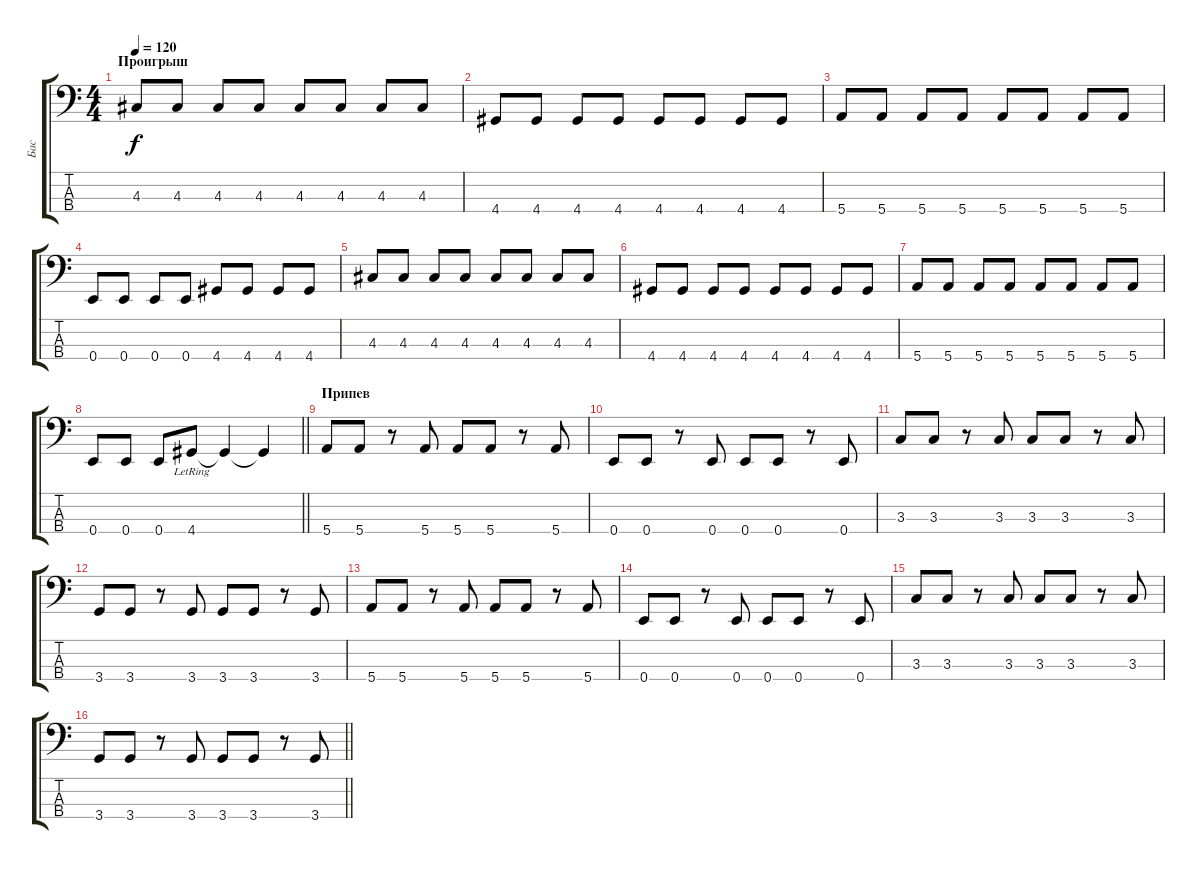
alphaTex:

\track ("Бас" "Бас") {instrument electricbassfinger}
\staff {score tabs}
\tuning (G2 D2 A1 E1) {hide}
\ts (4 4)
\section ("" "Проигрыш")
\tempo 120
\clef f4
\ks c
4.3.8{dy f} 4.3.8 4.3.8 4.3.8 4.3.8 4.3.8 4.3.8 4.3.8 |
4.4.8 4.4.8 4.4.8 4.4.8 4.4.8 4.4.8 4.4.8 4.4.8 |
5.4.8 5.4.8 5.4.8 5.4.8 5.4.8 5.4.8 5.4.8 5.4.8 |
0.4.8 0.4.8 0.4.8 0.4.8 4.4.8 4.4.8 4.4.8 4.4.8 |
4.3.8 4.3.8 4.3.8 4.3.8 4.3.8 4.3.8 4.3.8 4.3.8 |
4.4.8 4.4.8 4.4.8 4.4.8 4.4.8 4.4.8 4.4.8 4.4.8 |
5.4.8 5.4.8 5.4.8 5.4.8 5.4.8 5.4.8 5.4.8 5.4.8 |
\barLineRight lightlight
0.4.8 0.4.8 0.4.8 4.4{lr}.8 4.4{t}.4 4.4{t}.4 |
\section ("" "Припев")
5.4.8 5.4.8 r.8 5.4.8 5.4.8 5.4.8 r.8 5.4.8 |
0.4.8 0.4.8 r.8 0.4.8 0.4.8 0.4.8 r.8 0.4.8 |
3.3.8 3.3.8 r.8 3.3.8 3.3.8 3.3.8 r.8 3.3.8 |
3.4.8 3.4.8 r.8 3.4.8 3.4.8 3.4.8 r.8 3.4.8 |
5.4.8 5.4.8 r.8 5.4.8 5.4.8 5.4.8 r.8 5.4.8 |
0.4.8 0.4.8 r.8 0.4.8 0.4.8 0.4.8 r.8 0.4.8 |
3.3.8 3.3.8 r.8 3.3.8 3.3.8 3.3.8 r.8 3.3.8 |
\barLineRight lightlight
3.4.8 3.4.8 r.8 3.4.8 3.4.8 3.4.8 r.8 3.4.8
